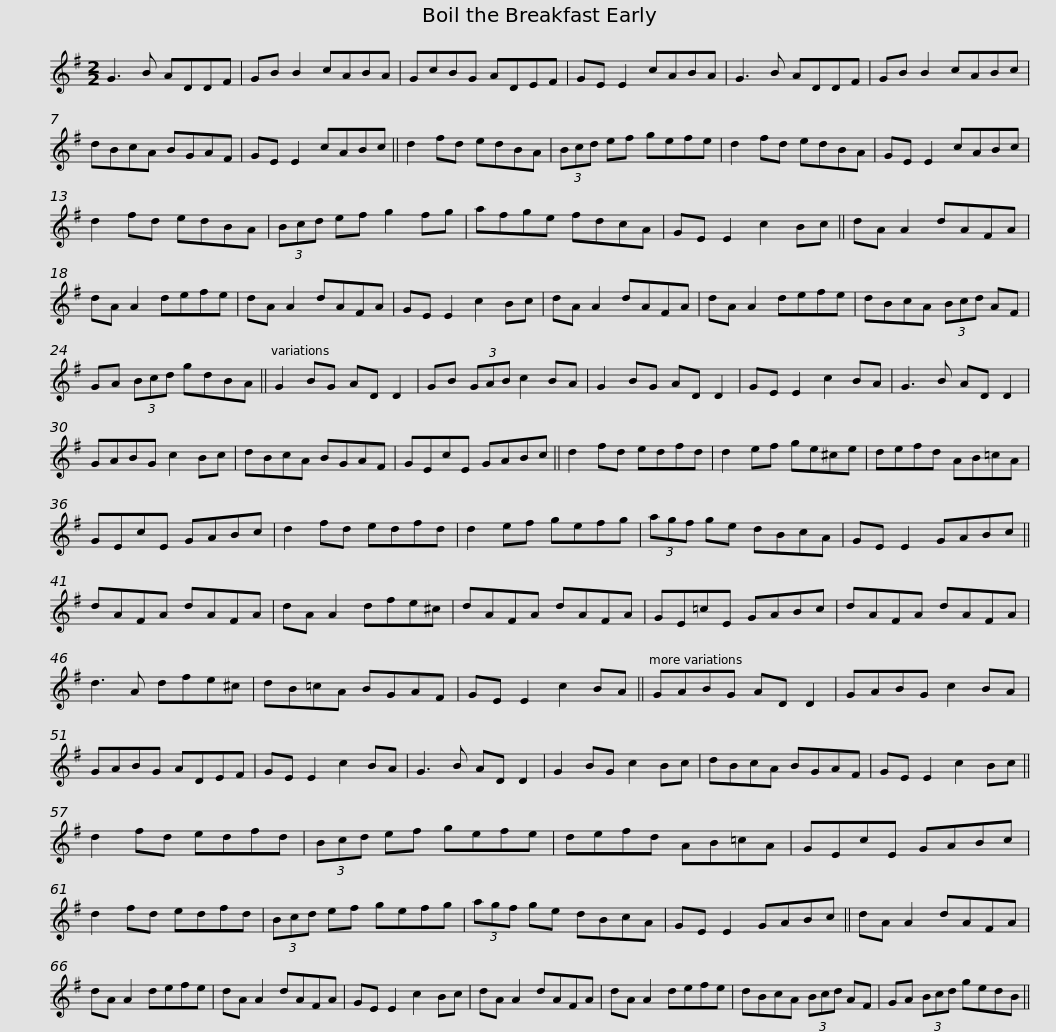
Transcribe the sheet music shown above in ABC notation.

X:1
L:1/8
M:2/2
I:linebreak $
K:G
V:1 treble
V:1
 G3 B ADDF | GB B2 cABA | GcBG ADEF | GE E2 cABA | G3 B ADDF | %5
 GB B2 cABc |$ dBcA BGAF | GE E2 cABc || d2 fd edBA | (3Bcd ef gefe | %10
 d2 fd edBA | GE E2 cABc |$ d2 fd edBA | (3Bcd ef g2 fg | afge fdcA | %15
 GE E2 c2 Bc || dA A2 dAFA | dA A2 defe |$ dA A2 dAFA | GE E2 c2 Bc | %20
 dA A2 dAFA | dA A2 defe | dBcA (3Bcd AF | GA (3Bcd gdBA ||$ G2 BG AD D2 | %25
 GB (3GAB c2 BA | G2 BG AD D2 | GE E2 c2 BA | G3 B AD D2 | GABG c2 Bc |$ %30
 dBcA BGAF | GEcE GABc || d2 fd edfd | d2 ef ge^ce | defd AB=cA |$ %35
 GEcE GABc | d2 fd edfd | d2 ef gefg | (3agf ge dBcA | GE E2 GABc || %40
 dAFA dAFA |$ dA A2 dfe^c | dAFA dAFA | GE=cE GABc | dAFA dAFA | %45
 d3 A dfe^c |$ dB=cA BGAF | GE E2 c2 BA || GABG AD D2 | GABG c2 BA | %50
 GABG ADEF | GE E2 c2 BA |$ G3 B AD D2 | G2 BG c2 Bc | dBcA BGAF | %55
 GE E2 c2 Bc || d2 fd edfd | (3Bcd ef gefe |$ defd AB=cA | GEcE GABc | %60
 d2 fd edfd | (3Bcd ef gefg | (3agf ge dBcA |$ GE E2 GABc || dA A2 dAFA | %65
 dA A2 defe | dA A2 dAFA | GE E2 c2 Bc | dA A2 dAFA |$ dA A2 defe | %70
 dBcA (3Bcd AF | GA (3Bcd gedB || %72
